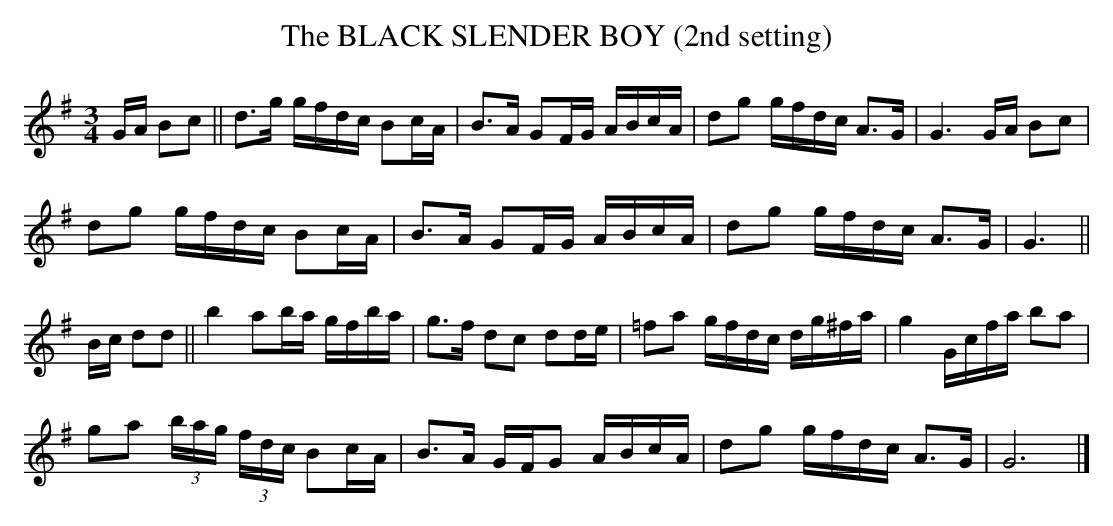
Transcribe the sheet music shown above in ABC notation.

X:1
T:BLACK SLENDER BOY (2nd setting), The
Y:"tenderly"
Since there's no chance it will sound correctly in playback, I have
simplified it to |G/c/f/a/|
M:3/4
L:1/8
K:G
G/A/ Bc||d>g g/f/d/c/ Bc/A/|B>A GF/G/ A/B/c/A/|dg g/f/d/c/ A>G|G3 G/A/ Bc|
dg g/f/d/c/ Bc/A/|B>A GF/G/ A/B/c/A/|dg g/f/d/c/ A>G|G3||
B/c/ dd||b2 ab/a/ g/f/b/a/|g>f dc dd/e/|=fa g/f/d/c/ d/g/^f/a/|g2 G/c/f/a/ ba|
ga (3b/a/g/  (3f/d/c/ Bc/A/|B>A G/F/G A/B/c/A/|dg g/f/d/c/ A>G|G6|]
